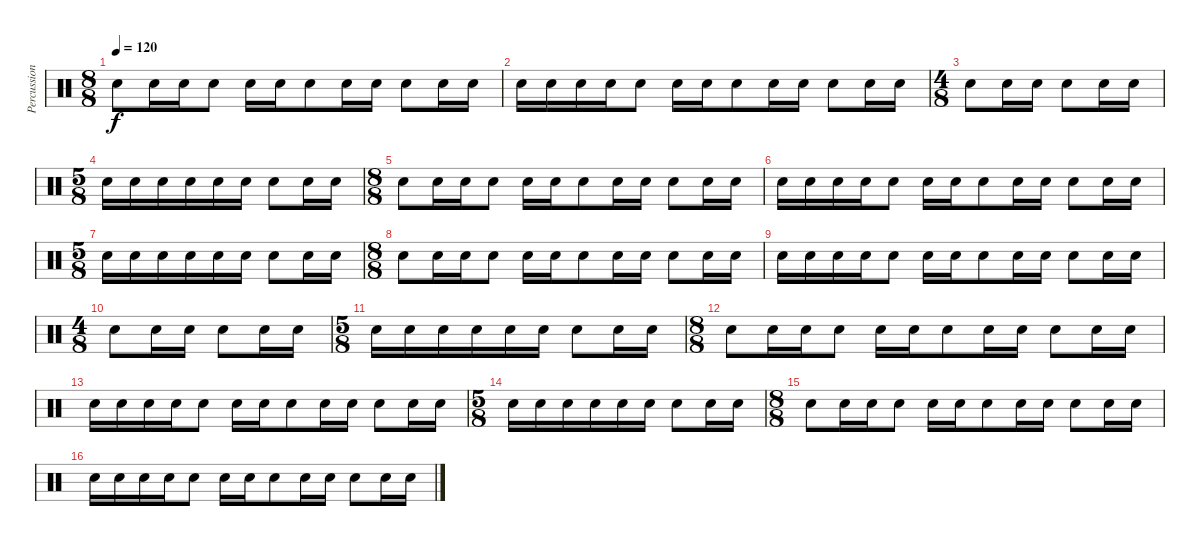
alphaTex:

\track ("Percussions" "Percussion") {instrument percussion}
\staff {score}
\articulation defaults
\ts (8 8)
\tempo 120
\clef neutral
\ks c "Snare (hit) 2".8{dy f} "Snare (hit) 2".16 "Snare (hit) 2".16 "Snare (hit) 2".8 "Snare (hit) 2".16 "Snare (hit) 2".16 "Snare (hit) 2".8 "Snare (hit) 2".16 "Snare (hit) 2".16 "Snare (hit) 2".8 "Snare (hit) 2".16 "Snare (hit) 2".16
|
"Snare (hit) 2".16 "Snare (hit) 2".16 "Snare (hit) 2".16 "Snare (hit) 2".16 "Snare (hit) 2".8 "Snare (hit) 2".16 "Snare (hit) 2".16 "Snare (hit) 2".8 "Snare (hit) 2".16 "Snare (hit) 2".16 "Snare (hit) 2".8 "Snare (hit) 2".16 "Snare (hit) 2".16 |
\ts (4 8)
"Snare (hit) 2".8 "Snare (hit) 2".16 "Snare (hit) 2".16 "Snare (hit) 2".8 "Snare (hit) 2".16 "Snare (hit) 2".16 |
\ts (5 8)
"Snare (hit) 2".16 "Snare (hit) 2".16 "Snare (hit) 2".16 "Snare (hit) 2".16 "Snare (hit) 2".16 "Snare (hit) 2".16 "Snare (hit) 2".8 "Snare (hit) 2".16 "Snare (hit) 2".16 |
\ts (8 8)
"Snare (hit) 2".8 "Snare (hit) 2".16 "Snare (hit) 2".16 "Snare (hit) 2".8 "Snare (hit) 2".16 "Snare (hit) 2".16 "Snare (hit) 2".8 "Snare (hit) 2".16 "Snare (hit) 2".16 "Snare (hit) 2".8 "Snare (hit) 2".16 "Snare (hit) 2".16 |
"Snare (hit) 2".16 "Snare (hit) 2".16 "Snare (hit) 2".16 "Snare (hit) 2".16 "Snare (hit) 2".8 "Snare (hit) 2".16 "Snare (hit) 2".16 "Snare (hit) 2".8 "Snare (hit) 2".16 "Snare (hit) 2".16 "Snare (hit) 2".8 "Snare (hit) 2".16 "Snare (hit) 2".16 |
\ts (5 8)
"Snare (hit) 2".16 "Snare (hit) 2".16 "Snare (hit) 2".16 "Snare (hit) 2".16 "Snare (hit) 2".16 "Snare (hit) 2".16 "Snare (hit) 2".8 "Snare (hit) 2".16 "Snare (hit) 2".16 |
\ts (8 8)
"Snare (hit) 2".8 "Snare (hit) 2".16 "Snare (hit) 2".16 "Snare (hit) 2".8 "Snare (hit) 2".16 "Snare (hit) 2".16 "Snare (hit) 2".8 "Snare (hit) 2".16 "Snare (hit) 2".16 "Snare (hit) 2".8 "Snare (hit) 2".16 "Snare (hit) 2".16 |
"Snare (hit) 2".16 "Snare (hit) 2".16 "Snare (hit) 2".16 "Snare (hit) 2".16 "Snare (hit) 2".8 "Snare (hit) 2".16 "Snare (hit) 2".16 "Snare (hit) 2".8 "Snare (hit) 2".16 "Snare (hit) 2".16 "Snare (hit) 2".8 "Snare (hit) 2".16 "Snare (hit) 2".16 |
\ts (4 8)
"Snare (hit) 2".8 "Snare (hit) 2".16 "Snare (hit) 2".16 "Snare (hit) 2".8 "Snare (hit) 2".16 "Snare (hit) 2".16 |
\ts (5 8)
"Snare (hit) 2".16 "Snare (hit) 2".16 "Snare (hit) 2".16 "Snare (hit) 2".16 "Snare (hit) 2".16 "Snare (hit) 2".16 "Snare (hit) 2".8 "Snare (hit) 2".16 "Snare (hit) 2".16 |
\ts (8 8)
"Snare (hit) 2".8 "Snare (hit) 2".16 "Snare (hit) 2".16 "Snare (hit) 2".8 "Snare (hit) 2".16 "Snare (hit) 2".16 "Snare (hit) 2".8 "Snare (hit) 2".16 "Snare (hit) 2".16 "Snare (hit) 2".8 "Snare (hit) 2".16 "Snare (hit) 2".16 |
"Snare (hit) 2".16 "Snare (hit) 2".16 "Snare (hit) 2".16 "Snare (hit) 2".16 "Snare (hit) 2".8 "Snare (hit) 2".16 "Snare (hit) 2".16 "Snare (hit) 2".8 "Snare (hit) 2".16 "Snare (hit) 2".16 "Snare (hit) 2".8 "Snare (hit) 2".16 "Snare (hit) 2".16 |
\ts (5 8)
"Snare (hit) 2".16 "Snare (hit) 2".16 "Snare (hit) 2".16 "Snare (hit) 2".16 "Snare (hit) 2".16 "Snare (hit) 2".16 "Snare (hit) 2".8 "Snare (hit) 2".16 "Snare (hit) 2".16 |
\ts (8 8)
"Snare (hit) 2".8 "Snare (hit) 2".16 "Snare (hit) 2".16 "Snare (hit) 2".8 "Snare (hit) 2".16 "Snare (hit) 2".16 "Snare (hit) 2".8 "Snare (hit) 2".16 "Snare (hit) 2".16 "Snare (hit) 2".8 "Snare (hit) 2".16 "Snare (hit) 2".16 |
"Snare (hit) 2".16 "Snare (hit) 2".16 "Snare (hit) 2".16 "Snare (hit) 2".16 "Snare (hit) 2".8 "Snare (hit) 2".16 "Snare (hit) 2".16 "Snare (hit) 2".8 "Snare (hit) 2".16 "Snare (hit) 2".16 "Snare (hit) 2".8 "Snare (hit) 2".16 "Snare (hit) 2".16
